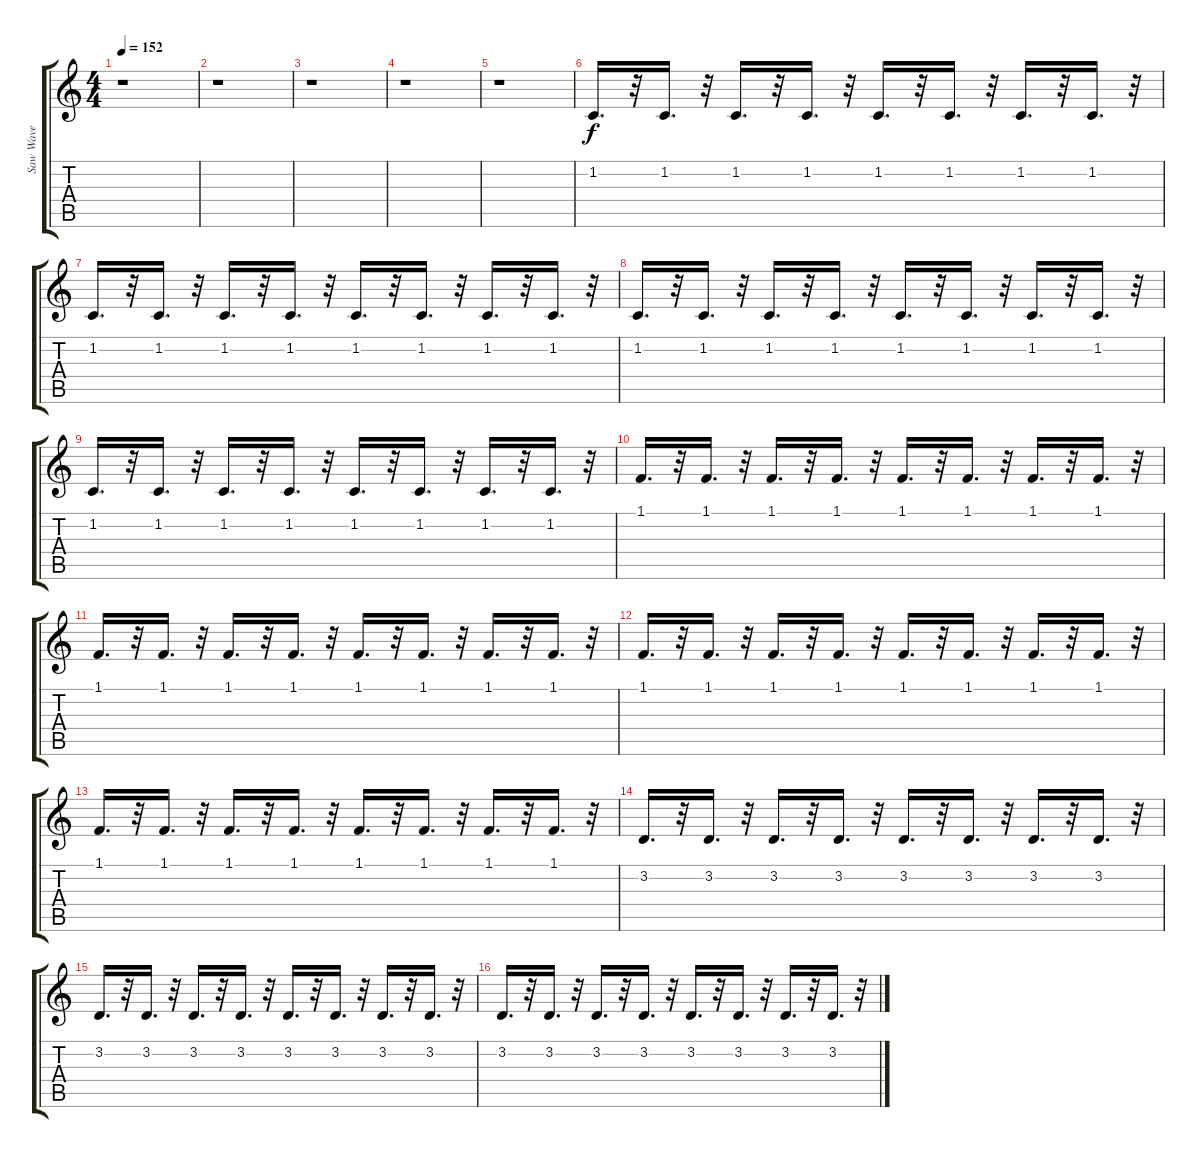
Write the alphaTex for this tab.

\track ("Saw Wave" "Saw Wave") {instrument lead2sawtooth}
\staff {score tabs}
\tuning (E4 B3 G3 D3 A2 E2) {hide}
\ts (4 4)
\tempo 152
\clef g2
\ks c
r.1{dy f} |
r.1 |
r.1 |
r.1 |
r.1 |
1.2.16{d} r.32 1.2.16{d} r.32 1.2.16{d} r.32 1.2.16{d} r.32 1.2.16{d} r.32 1.2.16{d} r.32 1.2.16{d} r.32 1.2.16{d} r.32 |
1.2.16{d} r.32 1.2.16{d} r.32 1.2.16{d} r.32 1.2.16{d} r.32 1.2.16{d} r.32 1.2.16{d} r.32 1.2.16{d} r.32 1.2.16{d} r.32 |
1.2.16{d} r.32 1.2.16{d} r.32 1.2.16{d} r.32 1.2.16{d} r.32 1.2.16{d} r.32 1.2.16{d} r.32 1.2.16{d} r.32 1.2.16{d} r.32 |
1.2.16{d} r.32 1.2.16{d} r.32 1.2.16{d} r.32 1.2.16{d} r.32 1.2.16{d} r.32 1.2.16{d} r.32 1.2.16{d} r.32 1.2.16{d} r.32 |
1.1.16{d} r.32 1.1.16{d} r.32 1.1.16{d} r.32 1.1.16{d} r.32 1.1.16{d} r.32 1.1.16{d} r.32 1.1.16{d} r.32 1.1.16{d} r.32 |
1.1.16{d} r.32 1.1.16{d} r.32 1.1.16{d} r.32 1.1.16{d} r.32 1.1.16{d} r.32 1.1.16{d} r.32 1.1.16{d} r.32 1.1.16{d} r.32 |
1.1.16{d} r.32 1.1.16{d} r.32 1.1.16{d} r.32 1.1.16{d} r.32 1.1.16{d} r.32 1.1.16{d} r.32 1.1.16{d} r.32 1.1.16{d} r.32 |
1.1.16{d} r.32 1.1.16{d} r.32 1.1.16{d} r.32 1.1.16{d} r.32 1.1.16{d} r.32 1.1.16{d} r.32 1.1.16{d} r.32 1.1.16{d} r.32 |
3.2.16{d} r.32 3.2.16{d} r.32 3.2.16{d} r.32 3.2.16{d} r.32 3.2.16{d} r.32 3.2.16{d} r.32 3.2.16{d} r.32 3.2.16{d} r.32 |
3.2.16{d} r.32 3.2.16{d} r.32 3.2.16{d} r.32 3.2.16{d} r.32 3.2.16{d} r.32 3.2.16{d} r.32 3.2.16{d} r.32 3.2.16{d} r.32 |
3.2.16{d} r.32 3.2.16{d} r.32 3.2.16{d} r.32 3.2.16{d} r.32 3.2.16{d} r.32 3.2.16{d} r.32 3.2.16{d} r.32 3.2.16{d} r.32
